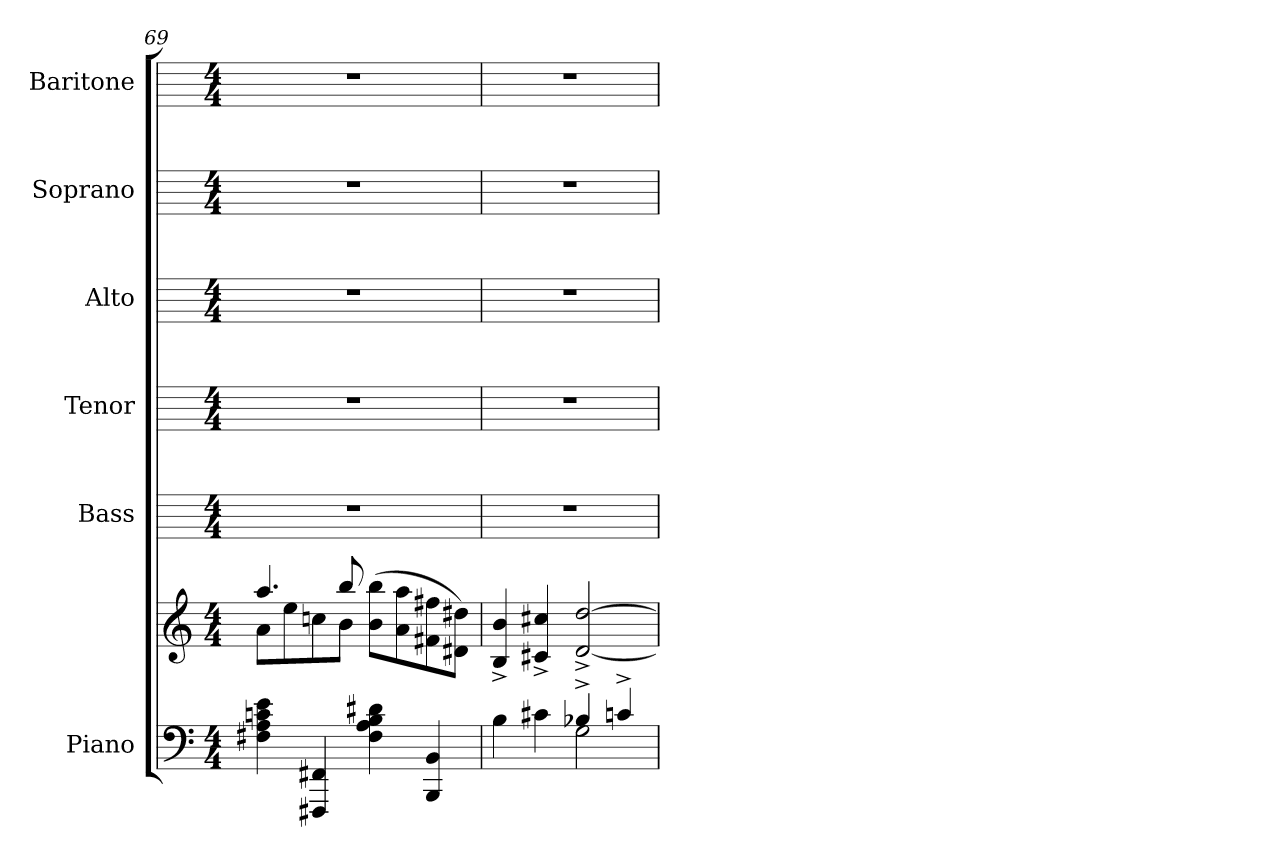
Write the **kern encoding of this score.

**kern	**kern	**kern	**kern	**kern	**kern	**kern
*part6	*part6	*part5	*part4	*part3	*part2	*part1
*staff7	*staff6	*staff5	*staff4	*staff3	*staff2	*staff1
*I"Piano	*	*I"Bass	*I"Tenor	*I"Alto	*I"Soprano	*I"Baritone
*	*	*I'B	*I'T	*I'A	*I'S	*
*clefF4	*clefG2	*	*	*	*	*
*k[]	*k[]	*	*	*	*	*
*C:	*C:	*	*	*	*	*
*M4/4	*M4/4	*M4/4	*M4/4	*M4/4	*M4/4	*M4/4
=69	=69	=69	=69	=69	=69	=69
*^	*^	*	*	*	*	*
4F#X 4A 4cn 4e	2ryy	4.aa/	8a\L	1r	1r	1r	1r	1r
.	.	.	8ee\	.	.	.	.	.
4FFF#X 4FF#X	.	.	8ccn\	.	.	.	.	.
.	.	8bb/	8b\J	.	.	.	.	.
4F# 4A 4B 4d#X	2ryy	(>8b 8bbL	2ryy	.	.	.	.	.
.	.	8a 8aa	.	.	.	.	.	.
4BBB 4BB	.	8f#X 8ff#X	.	.	.	.	.	.
.	.	8d#X 8dd#XJ)	.	.	.	.	.	.
=70	=70	=70	=70	=70	=70	=70	=70	=70
4B	2ryy	4B^ 4b^	2ryy	1r	1r	1r	1r	1r
4c#X	.	4c#X^ 4cc#X^	.	.	.	.	.	.
4B-X^/	2G\	[2d^ [2dd^	2ryy	.	.	.	.	.
4cn^/	.	.	.	.	.	.	.	.
*v	*v	*	*	*	*	*	*	*
*	*v	*v	*	*	*	*	*
=	=	=	=	=	=	=
*-	*-	*-	*-	*-	*-	*-
